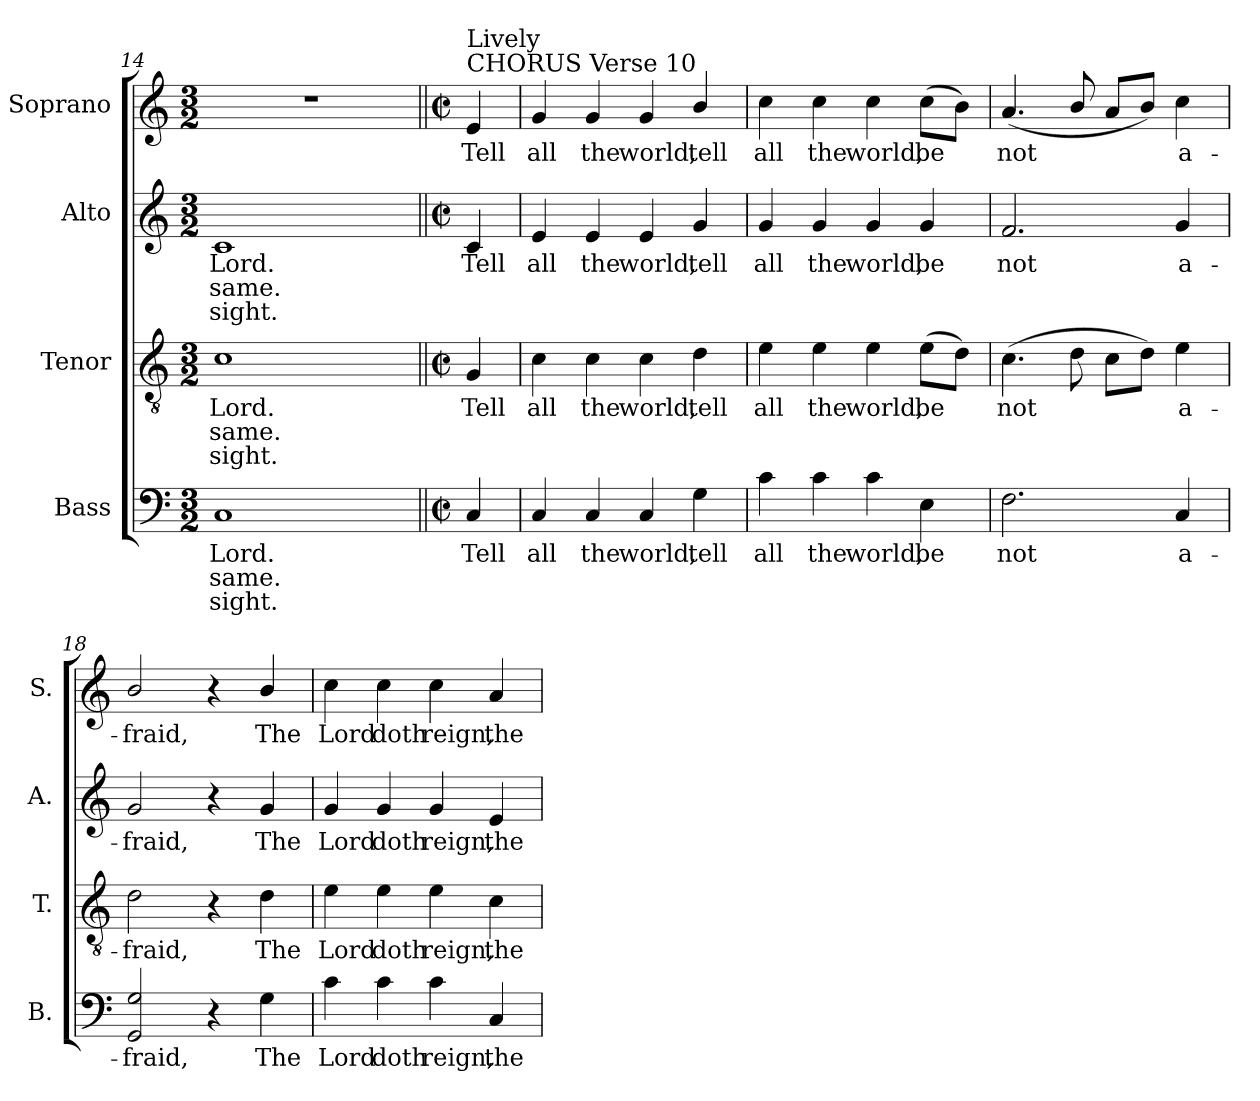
**kern	**text	**text	**text	**kern	**text	**text	**text	**kern	**text	**text	**text	**kern	**text
*part4	*part4	*part4	*part4	*part3	*part3	*part3	*part3	*part2	*part2	*part2	*part2	*part1	*part1
*staff4	*staff4	*staff4	*staff4	*staff3	*staff3	*staff3	*staff3	*staff2	*staff2	*staff2	*staff2	*staff1	*staff1
*I"Bass	*	*	*	*I"Tenor	*	*	*	*I"Alto	*	*	*	*I"Soprano	*
*I'B.	*	*	*	*I'T.	*	*	*	*I'A.	*	*	*	*I'S.	*
*clefF4	*	*	*	*clefGv2	*	*	*	*clefG2	*	*	*	*clefG2	*
*	*	*	*	*ITrd7c12	*	*	*	*	*	*	*	*	*
*k[]	*	*	*	*k[]	*	*	*	*k[]	*	*	*	*k[]	*
*C:	*	*	*	*C:	*	*	*	*C:	*	*	*	*C:	*
*M3/2	*	*	*	*M3/2	*	*	*	*M3/2	*	*	*	*M3/2	*
=14	=14	=14	=14	=14	=14	=14	=14	=14	=14	=14	=14	=14	=14
!	!LO:LY:b:color=#000000	!LO:LY:b:color=#000000	!LO:LY:b:color=#000000	!	!	!	!	!	!	!	!	!	!
!	!	!	!	!	!LO:LY:b:color=#000000	!LO:LY:b:color=#000000	!LO:LY:b:color=#000000	!	!	!	!	!	!
!	!	!	!	!	!	!	!	!	!LO:LY:b:color=#000000	!LO:LY:b:color=#000000	!LO:LY:b:color=#000000	!	!
1Ci	Lord.	same.	sight.	1Ci	Lord.	same.	sight.	1ci	Lord.	same.	sight.	1.r	.
2ryy	.	.	.	2ryy	.	.	.	2ryy	.	.	.	.	.
!!LO:PB:g=z
=14||	=14||	=14||	=14||	=14||	=14||	=14||	=14||	=14||	=14||	=14||	=14||	=14||	=14||
*M2/2	*	*	*	*M2/2	*	*	*	*M2/2	*	*	*	*M2/2	*
*met(c|)	*	*	*	*met(c|)	*	*	*	*met(c|)	*	*	*	*met(c|)	*
!	!LO:LY:b:color=#000000	!	!	!	!	!	!	!	!	!	!	!	!
!	!	!	!	!	!LO:LY:b:color=#000000	!	!	!	!	!	!	!	!
!	!	!	!	!	!	!	!	!	!LO:LY:b:color=#000000	!	!	!	!
!	!	!	!	!	!	!	!	!	!	!	!	!LO:TX:a:t=CHORUS Verse 10	!
!	!	!	!	!	!	!	!	!	!	!	!	!LO:TX:t=Lively	!
!	!	!	!	!	!	!	!	!	!	!	!	!	!LO:LY:b:color=#000000
4Ci/	Tell	.	.	4GGi/	Tell	.	.	4ci/	Tell	.	.	4ei/	Tell
=15	=15	=15	=15	=15	=15	=15	=15	=15	=15	=15	=15	=15	=15
!	!LO:LY:b:color=#000000	!	!	!	!	!	!	!	!	!	!	!	!
!	!	!	!	!	!LO:LY:b:color=#000000	!	!	!	!	!	!	!	!
!	!	!	!	!	!	!	!	!	!LO:LY:b:color=#000000	!	!	!	!
!	!	!	!	!	!	!	!	!	!	!	!	!	!LO:LY:b:color=#000000
4Ci/	all	.	.	4Ci\	all	.	.	4ei/	all	.	.	4gi/	all
!	!LO:LY:b:color=#000000	!	!	!	!	!	!	!	!	!	!	!	!
!	!	!	!	!	!LO:LY:b:color=#000000	!	!	!	!	!	!	!	!
!	!	!	!	!	!	!	!	!	!LO:LY:b:color=#000000	!	!	!	!
!	!	!	!	!	!	!	!	!	!	!	!	!	!LO:LY:b:color=#000000
4Ci/	the	.	.	4Ci\	the	.	.	4ei/	the	.	.	4gi/	the
!	!LO:LY:b:color=#000000	!	!	!	!	!	!	!	!	!	!	!	!
!	!	!	!	!	!LO:LY:b:color=#000000	!	!	!	!	!	!	!	!
!	!	!	!	!	!	!	!	!	!LO:LY:b:color=#000000	!	!	!	!
!	!	!	!	!	!	!	!	!	!	!	!	!	!LO:LY:b:color=#000000
4Ci/	world,	.	.	4Ci\	world,	.	.	4ei/	world,	.	.	4gi/	world,
!	!LO:LY:b:color=#000000	!	!	!	!	!	!	!	!	!	!	!	!
!	!	!	!	!	!LO:LY:b:color=#000000	!	!	!	!	!	!	!	!
!	!	!	!	!	!	!	!	!	!LO:LY:b:color=#000000	!	!	!	!
!	!	!	!	!	!	!	!	!	!	!	!	!	!LO:LY:b:color=#000000
4Gi\	tell	.	.	4Di\	tell	.	.	4gi/	tell	.	.	4bi/	tell
=16	=16	=16	=16	=16	=16	=16	=16	=16	=16	=16	=16	=16	=16
!	!LO:LY:b:color=#000000	!	!	!	!	!	!	!	!	!	!	!	!
!	!	!	!	!	!LO:LY:b:color=#000000	!	!	!	!	!	!	!	!
!	!	!	!	!	!	!	!	!	!LO:LY:b:color=#000000	!	!	!	!
!	!	!	!	!	!	!	!	!	!	!	!	!	!LO:LY:b:color=#000000
4ci\	all	.	.	4Ei\	all	.	.	4gi/	all	.	.	4cci\	all
!	!LO:LY:b:color=#000000	!	!	!	!	!	!	!	!	!	!	!	!
!	!	!	!	!	!LO:LY:b:color=#000000	!	!	!	!	!	!	!	!
!	!	!	!	!	!	!	!	!	!LO:LY:b:color=#000000	!	!	!	!
!	!	!	!	!	!	!	!	!	!	!	!	!	!LO:LY:b:color=#000000
4ci\	the	.	.	4Ei\	the	.	.	4gi/	the	.	.	4cci\	the
!	!LO:LY:b:color=#000000	!	!	!	!	!	!	!	!	!	!	!	!
!	!	!	!	!	!LO:LY:b:color=#000000	!	!	!	!	!	!	!	!
!	!	!	!	!	!	!	!	!	!LO:LY:b:color=#000000	!	!	!	!
!	!	!	!	!	!	!	!	!	!	!	!	!	!LO:LY:b:color=#000000
4ci\	world,	.	.	4Ei\	world,	.	.	4gi/	world,	.	.	4cci\	world,
!	!LO:LY:b:color=#000000	!	!	!	!	!	!	!	!	!	!	!	!
!	!	!	!	!	!LO:LY:b:color=#000000	!	!	!	!	!	!	!	!
!	!	!	!	!	!	!	!	!	!LO:LY:b:color=#000000	!	!	!	!
!	!	!	!	!	!	!	!	!	!	!	!	!	!LO:LY:b:color=#000000
4Ei\	be	.	.	(8Ei\L	be	.	.	4gi/	be	.	.	(8cci\L	be
.	.	.	.	8Di\J)	.	.	.	.	.	.	.	8bi\J)	.
=17	=17	=17	=17	=17	=17	=17	=17	=17	=17	=17	=17	=17	=17
!	!LO:LY:b:color=#000000	!	!	!	!	!	!	!	!	!	!	!	!
!	!	!	!	!	!LO:LY:b:color=#000000	!	!	!	!	!	!	!	!
!	!	!	!	!	!	!	!	!	!LO:LY:b:color=#000000	!	!	!	!
!	!	!	!	!	!	!	!	!	!	!	!	!	!LO:LY:b:color=#000000
2.Fi\	not	.	.	(4.Ci\	not	.	.	2.fi/	not	.	.	(4.ai/	not
.	.	.	.	8Di\	.	.	.	.	.	.	.	8bi/	.
.	.	.	.	8Ci\L	.	.	.	.	.	.	.	8ai/L	.
.	.	.	.	8Di\J)	.	.	.	.	.	.	.	8bi/J)	.
!	!LO:LY:b:color=#000000	!	!	!	!	!	!	!	!	!	!	!	!
!	!	!	!	!	!LO:LY:b:color=#000000	!	!	!	!	!	!	!	!
!	!	!	!	!	!	!	!	!	!LO:LY:b:color=#000000	!	!	!	!
!	!	!	!	!	!	!	!	!	!	!	!	!	!LO:LY:b:color=#000000
4Ci/	a-	.	.	4Ei\	a-	.	.	4gi/	a-	.	.	4cci\	a-
=18	=18	=18	=18	=18	=18	=18	=18	=18	=18	=18	=18	=18	=18
!	!LO:LY:b:color=#000000	!	!	!	!	!	!	!	!	!	!	!	!
!	!	!	!	!	!LO:LY:b:color=#000000	!	!	!	!	!	!	!	!
!	!	!	!	!	!	!	!	!	!LO:LY:b:color=#000000	!	!	!	!
!	!	!	!	!	!	!	!	!	!	!	!	!	!LO:LY:b:color=#000000
2GGi/ 2Gi	-fraid,	.	.	2Di\	-fraid,	.	.	2gi/	-fraid,	.	.	2bi/	-fraid,
4r	.	.	.	4r	.	.	.	4r	.	.	.	4r	.
!	!LO:LY:b:color=#000000	!	!	!	!	!	!	!	!	!	!	!	!
!	!	!	!	!	!LO:LY:b:color=#000000	!	!	!	!	!	!	!	!
!	!	!	!	!	!	!	!	!	!LO:LY:b:color=#000000	!	!	!	!
!	!	!	!	!	!	!	!	!	!	!	!	!	!LO:LY:b:color=#000000
4Gi\	The	.	.	4Di\	The	.	.	4gi/	The	.	.	4bi/	The
=19	=19	=19	=19	=19	=19	=19	=19	=19	=19	=19	=19	=19	=19
!	!LO:LY:b:color=#000000	!	!	!	!	!	!	!	!	!	!	!	!
!	!	!	!	!	!LO:LY:b:color=#000000	!	!	!	!	!	!	!	!
!	!	!	!	!	!	!	!	!	!LO:LY:b:color=#000000	!	!	!	!
!	!	!	!	!	!	!	!	!	!	!	!	!	!LO:LY:b:color=#000000
4ci\	Lord	.	.	4Ei\	Lord	.	.	4gi/	Lord	.	.	4cci\	Lord
!	!LO:LY:b:color=#000000	!	!	!	!	!	!	!	!	!	!	!	!
!	!	!	!	!	!LO:LY:b:color=#000000	!	!	!	!	!	!	!	!
!	!	!	!	!	!	!	!	!	!LO:LY:b:color=#000000	!	!	!	!
!	!	!	!	!	!	!	!	!	!	!	!	!	!LO:LY:b:color=#000000
4ci\	doth	.	.	4Ei\	doth	.	.	4gi/	doth	.	.	4cci\	doth
!	!LO:LY:b:color=#000000	!	!	!	!	!	!	!	!	!	!	!	!
!	!	!	!	!	!LO:LY:b:color=#000000	!	!	!	!	!	!	!	!
!	!	!	!	!	!	!	!	!	!LO:LY:b:color=#000000	!	!	!	!
!	!	!	!	!	!	!	!	!	!	!	!	!	!LO:LY:b:color=#000000
4ci\	reign,	.	.	4Ei\	reign,	.	.	4gi/	reign,	.	.	4cci\	reign,
!	!LO:LY:b:color=#000000	!	!	!	!	!	!	!	!	!	!	!	!
!	!	!	!	!	!LO:LY:b:color=#000000	!	!	!	!	!	!	!	!
!	!	!	!	!	!	!	!	!	!LO:LY:b:color=#000000	!	!	!	!
!	!	!	!	!	!	!	!	!	!	!	!	!	!LO:LY:b:color=#000000
4Ci/	the	.	.	4Ci\	the	.	.	4ei/	the	.	.	4ai/	the
=	=	=	=	=	=	=	=	=	=	=	=	=	=
*-	*-	*-	*-	*-	*-	*-	*-	*-	*-	*-	*-	*-	*-
